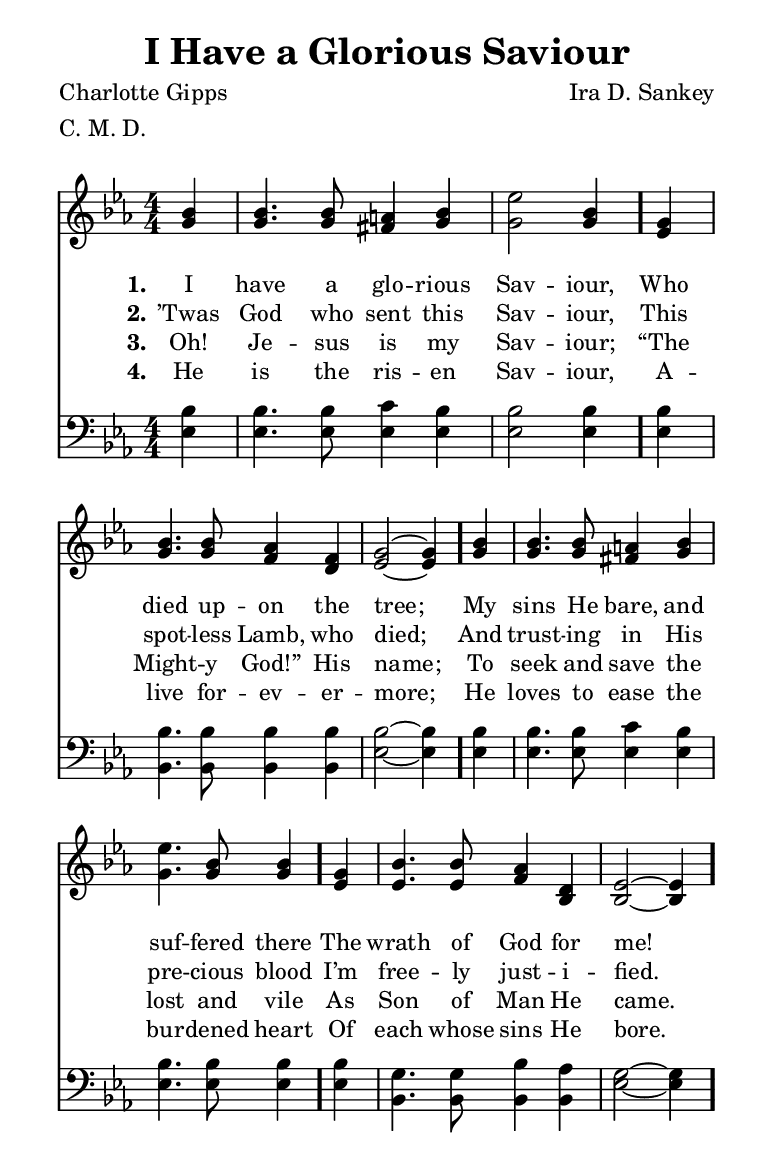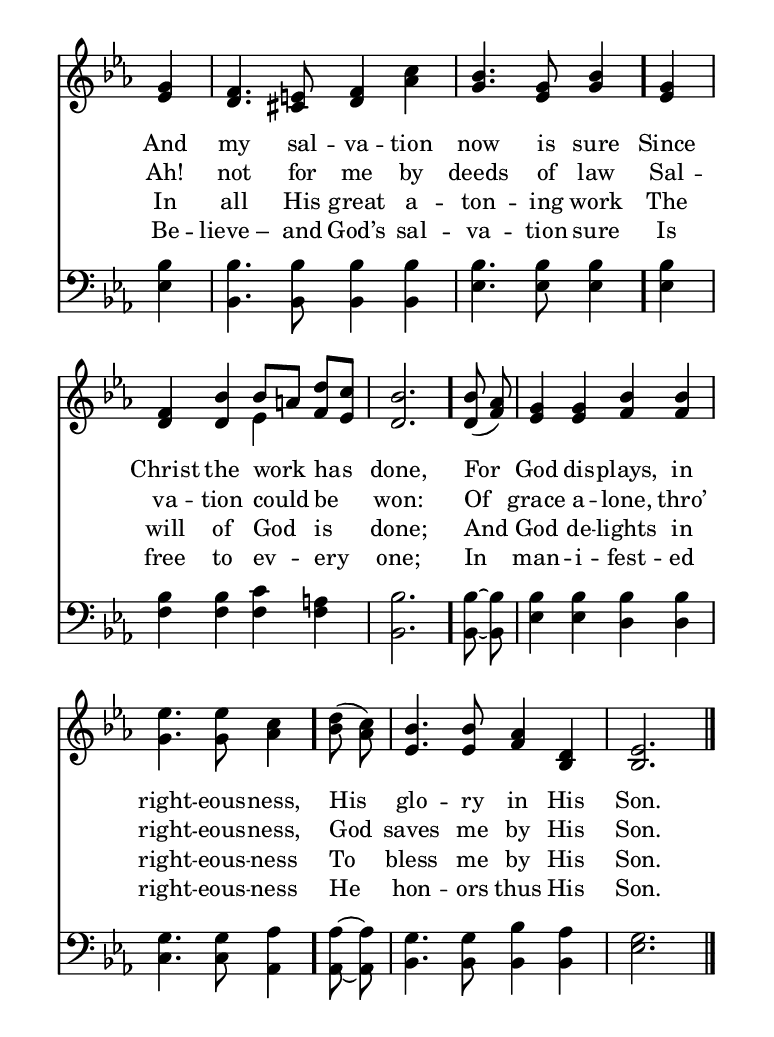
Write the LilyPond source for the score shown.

\include "common/global.ily"
\paper {
  \include "common/paper.ily"
}

\header{
  %gospel
  hymnnumber = "95"
  title = "I Have a Glorious Saviour"
  tunename = "Beneath the Cross of Jesus"
  meter = "C. M. D." % original has 7. 6. 8. 6. 8. 6. 8. 6.
  poet = "Charlotte Gipps"
  composer = "Ira D. Sankey"
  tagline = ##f
}

% for fermata in MIDI
ta = { \tempo 4=90 }
tb = { \tempo 4=45 }

patternAA = { c4 | c4. c8 c4 c4 | c2 c4 }
patternAB = { c4 | c4. c8 c4 c4 | c4. c8 c4 }
patternAC = { c8 c8 | c4 c4 c4 c4 | c4. c8 c4 }

patternBA = { c4 | c4. c8 c4 c4 | c2 ~ c4 }
patternBB = { c4 | c4 c4 c8[ c8] c8[ c8] | c2. }
patternBC = { c4 | c4 c4 c4      c8[ c8] | c2. }
patternBD = { c4 | c4 c4 c4      c4      | c2. }
patternBE = { c8 c8 | c4. c8 c4 c4 | c2. }

global = {
  \include "common/overrides.ily"
  \override Staff.TimeSignature.style = #'numbered % original has `c`
  \time 4/4
  \override Score.MetronomeMark.transparent = ##t % hide all fermata changes too
  \ta
  \key ees \major
  \partial 4
  \autoBeamOff
}

notesSoprano = {
\global
\relative c'' {

  \changePitch \patternAA { bes | bes bes a bes | ees bes }
  \changePitch \patternBA { g | bes bes aes f | g g }
  \changePitch \patternAB { bes | bes bes a bes | ees bes bes }
  \changePitch \patternBA { g | bes bes aes d, | ees ees }

  \changePitch \patternAB { g | f e f c' | bes g bes }
  \changePitch \patternBB { g | f bes bes a d c | bes }
  \changePitch \patternAC { bes( aes) | g g bes bes | ees ees c }
  \changePitch \patternBE { d( c) | bes bes aes d, | ees }

  \bar "|."

}
}

notesAlto = {
\global
\relative e' {

  \changePitch \patternAA { g | g g fis g | g g }
  \changePitch \patternBA { ees | g g f d | ees ees }
  \changePitch \patternAB { g | g g fis g | g g g }
  \changePitch \patternBA { ees | ees ees f bes, | bes bes }

  \changePitch \patternAB { ees | d cis d aes' | g ees g }
  \changePitch \patternBC { ees | d d ees f ees | d }
  \changePitch \patternAC { d( f) | ees ees f f | g g aes }
  \changePitch \patternBE { bes( aes) | ees ees f bes, | bes }

}
}

notesTenor = {
\global
\relative a {

  \changePitch \patternAA { bes | bes bes c bes | bes bes }
  \changePitch \patternBA { bes | bes bes bes bes | bes bes }
  \changePitch \patternAB { bes | bes bes c bes | bes bes bes }
  \changePitch \patternBA { bes | g g bes aes | g g }

  \changePitch \patternAB { bes | bes bes bes bes | bes bes bes }
  \changePitch \patternBD { bes | bes bes c a | bes }
  \changePitch \patternAC { bes ~ bes | bes bes bes bes | g g aes }
  \changePitch \patternBE { aes ~ aes | g g bes aes g }

}
}

notesBass = {
\global
\relative f {

  \changePitch \patternAA { ees | ees ees ees ees | ees ees }
  \changePitch \patternBA { ees | bes bes bes bes | ees ees }
  \changePitch \patternAB { ees | ees ees ees ees | ees ees ees }
  \changePitch \patternBA { ees | bes bes bes bes | ees ees }

  \changePitch \patternAB { ees | bes bes bes bes | ees ees ees }
  \changePitch \patternBD { ees | f f f f | bes, }
  \changePitch \patternAC { bes ~ bes | ees ees d d | c c aes }
  \changePitch \patternBE { aes ~ aes | bes bes bes bes | ees }

}
}

wordsA = \lyricmode {
\set stanza = "1."

I have a glo -- rious Sav -- iour, \bar "."
Who died up -- on the tree; \bar "." \eogbreak
My sins He bare, and suf -- fered there \bar "."
The wrath of God for me! \bar "." \eogbreak
And my sal -- va -- tion now is sure \bar "."
Since Christ the work has done, \bar "." \eogbreak
For God dis -- plays, in right -- eous -- ness, \bar "."
His glo -- ry in His Son. \bar "." \eogbreak

}

wordsB = \lyricmode {
\set stanza = "2."

’Twas God who sent this Sav -- iour,
This spot -- less Lamb, who died;
And trust -- ing in His pre -- cious blood
I’m free -- ly just -- i -- fied.
Ah! not for me by deeds of law
Sal -- va -- tion could be won:
Of grace a -- lone, thro’ right -- eous -- ness,
God saves me by His Son.

}

wordsC = \lyricmode {
\set stanza = "3."

Oh! Je -- sus is my Sav -- iour;
“The Might -- y God!” His name;
To seek and save the lost and vile
As Son of Man He came.
In all His great a -- ton -- ing work
The will of God is done;
And God de -- lights in right -- eous -- ness
To bless me by His Son.

}

wordsD = \lyricmode {
\set stanza = "4."

He is the ris -- en Sav -- iour,
A -- live for -- ev -- er -- more;
He loves to ease the bur -- dened heart
Of each whose sins He bore.
Be -- lieve_– and God’s sal -- va -- tion sure
Is free to ev -- ery one;
In man -- i -- fest -- ed right -- eous -- ness
He hon -- ors thus His Son.

}

\score {
  \context ChoirStaff <<
    \context Staff = upper <<
      \set Staff.autoBeaming = ##f
      \set ChoirStaff.systemStartDelimiter = #'SystemStartBar
      \set ChoirStaff.printPartCombineTexts = ##f
      \partcombine #'(2 . 11) \notesSoprano \notesAlto
      \context NullVoice = sopranos { \voiceOne << \notesSoprano >> }
      \context Lyrics = one   \lyricsto sopranos \wordsA
      \context Lyrics = two   \lyricsto sopranos \wordsB
      \context Lyrics = three \lyricsto sopranos \wordsC
      \context Lyrics = four  \lyricsto sopranos \wordsD
    >>
    \context Staff = men <<
      \set Staff.autoBeaming = ##f
      \clef bass
      \set ChoirStaff.printPartCombineTexts = ##f
      \partcombine #'(2 . 11) \notesTenor \notesBass
    >>
  >>
  \layout {
    \include "common/layout.ily"
  }
  #(cond ((ly:get-option 'eog-midi-permitted) #{ \midi{
    \include "common/midi.ily"
  } #}))
}

\version "2.19.49"  % necessary for upgrading to future LilyPond versions.

% vi:set et ts=2 sw=2 ai nocindent syntax=lilypond:
